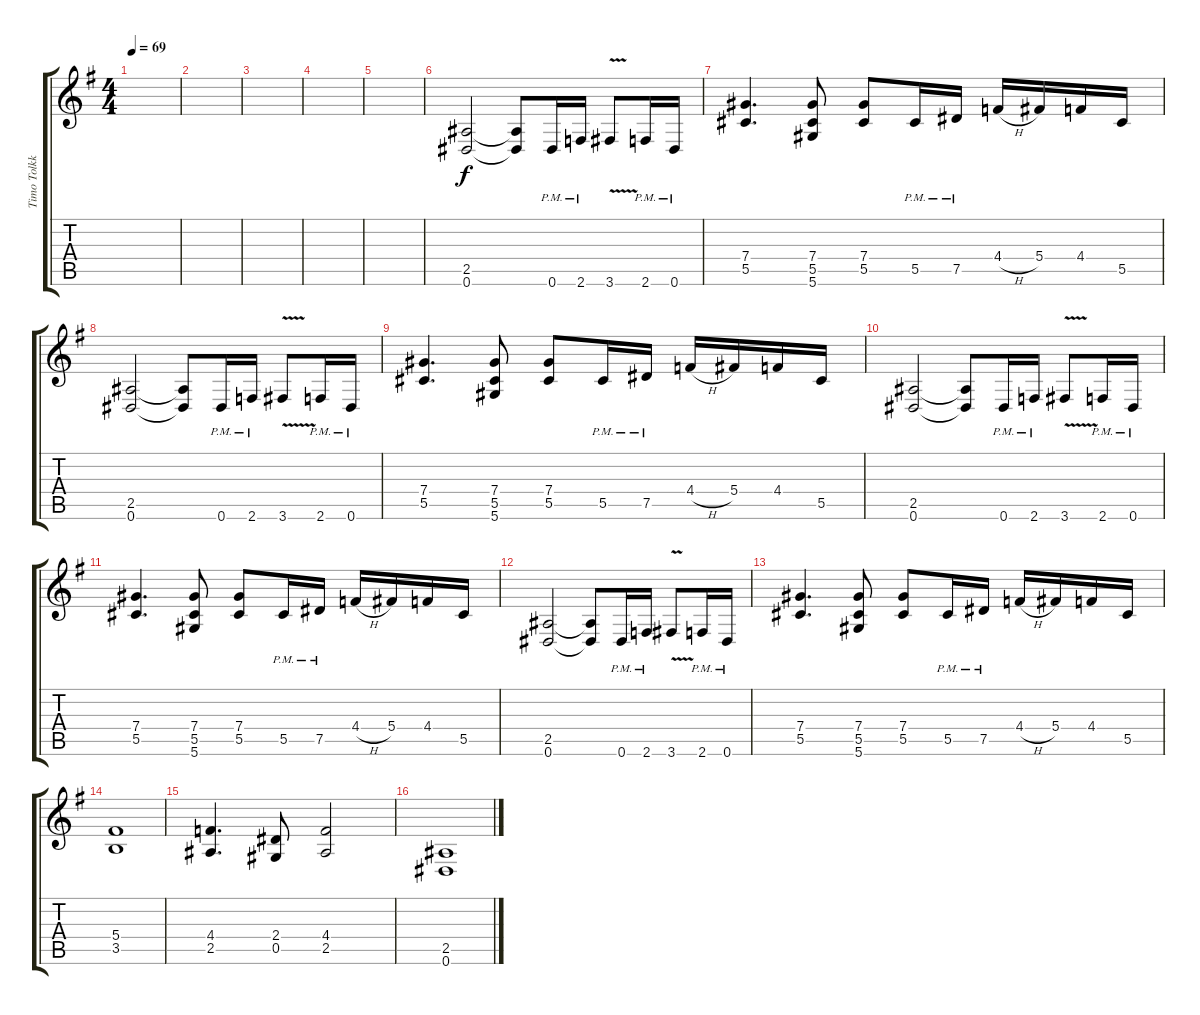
\track ("Timo Tolkki II" "Timo Tolkk") {instrument distortionguitar}
\staff {score tabs}
\tuning (Eb4 Bb3 Gb3 Db3 Ab2 Eb2) {hide}
\ts (4 4)
\tempo 69
\clef g2
\ks g
|
|
|
|
|
(2.5 0.6).2 (2.5{t} 0.6{t}).8 0.6{pm}.16 2.6{pm}.16 3.6{v}.8 2.6{pm}.16 0.6{pm}.16 |
(7.4 5.5).4{d} (7.4 5.5 5.6).8 (7.4 5.5).8 5.5{pm}.16 7.5{pm}.16 4.4{h}.16 5.4.16 4.4.16 5.5.16 |
(2.5 0.6).2 (2.5{t} 0.6{t}).8 0.6{pm}.16 2.6{pm}.16 3.6{v}.8 2.6{pm}.16 0.6{pm}.16 |
(7.4 5.5).4{d} (7.4 5.5 5.6).8 (7.4 5.5).8 5.5{pm}.16 7.5{pm}.16 4.4{h}.16 5.4.16 4.4.16 5.5.16 |
(2.5 0.6).2 (2.5{t} 0.6{t}).8 0.6{pm}.16 2.6{pm}.16 3.6{v}.8 2.6{pm}.16 0.6{pm}.16 |
(7.4 5.5).4{d} (7.4 5.5 5.6).8 (7.4 5.5).8 5.5{pm}.16 7.5{pm}.16 4.4{h}.16 5.4.16 4.4.16 5.5.16 |
(2.5 0.6).2 (2.5{t} 0.6{t}).8 0.6{pm}.16 2.6{pm}.16 3.6{v}.8 2.6{pm}.16 0.6{pm}.16 |
(7.4 5.5).4{d} (7.4 5.5 5.6).8 (7.4 5.5).8 5.5{pm}.16 7.5{pm}.16 4.4{h}.16 5.4.16 4.4.16 5.5.16 |
(5.4 3.5).1 |
(4.4 2.5).4{d} (2.4 0.5).8 (4.4 2.5).2 |
(2.5 0.6).1
